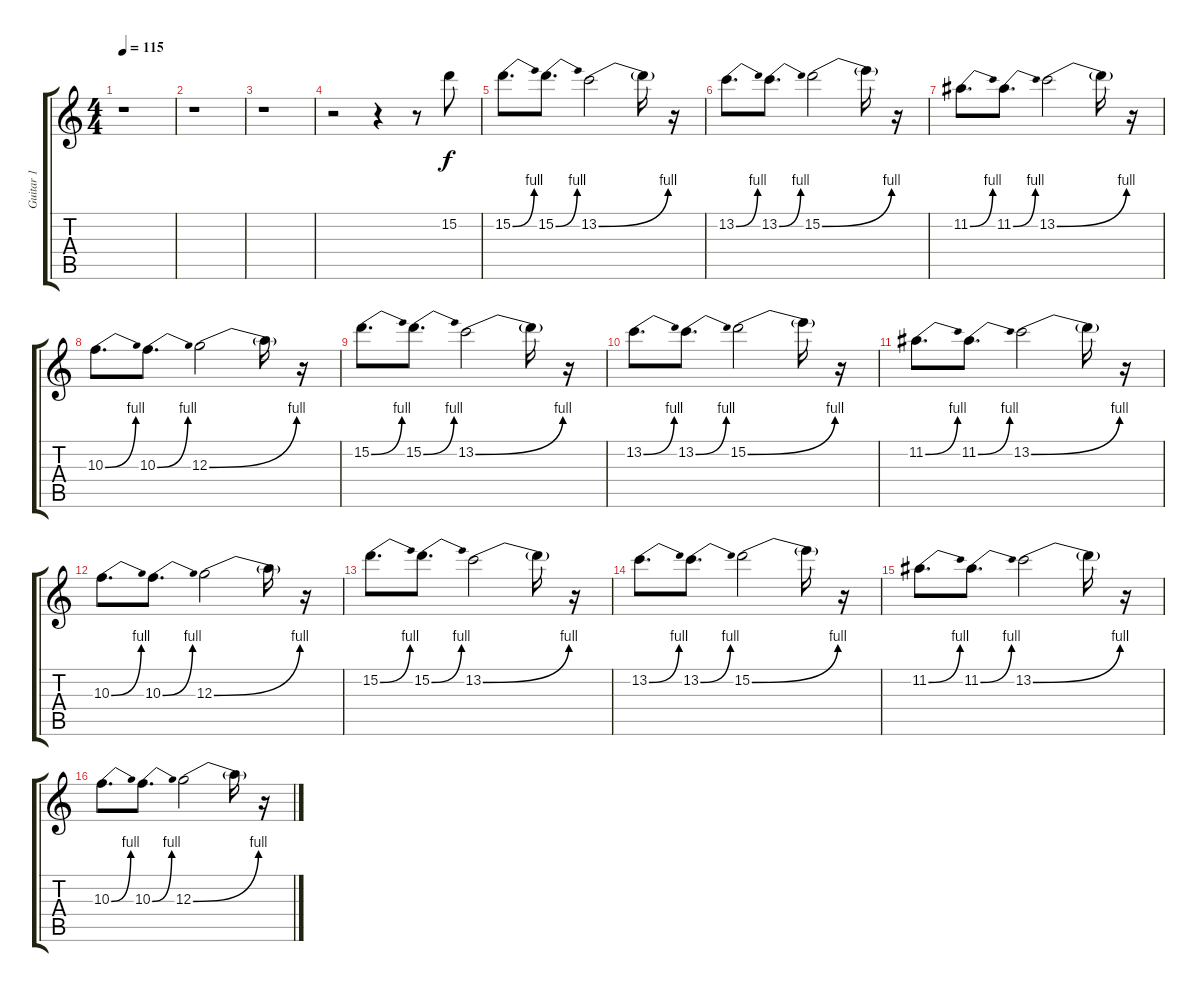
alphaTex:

\track ("Guitar 1" "Guitar 1") {instrument distortionguitar}
\staff {score tabs}
\tuning (E4 B3 G3 D3 A2 E2) {hide}
\ts (4 4)
\tempo 115
\clef g2
\ks c
r.1{dy f instrument distortionguitar} |
r.1 |
r.1 |
r.2 r.4 r.8 15.2.8 |
15.2{be (bend 0 0 60 4)}.8{d} 15.2{be (bend 0 0 60 4)}.8{d} 13.2{be (bend 0 0 60 4)}.2 13.2{t}.16 r.16 |
13.2{be (bend 0 0 60 4)}.8{d} 13.2{be (bend 0 0 60 4)}.8{d} 15.2{be (bend 0 0 60 4)}.2 15.2{t}.16 r.16 |
11.2{be (bend 0 0 60 4)}.8{d} 11.2{be (bend 0 0 60 4)}.8{d} 13.2{be (bend 0 0 60 4)}.2 13.2{t}.16 r.16 |
10.3{be (bend 0 0 60 4)}.8{d} 10.3{be (bend 0 0 60 4)}.8{d} 12.3{be (bend 0 0 60 4)}.2 12.3{t}.16 r.16 |
15.2{be (bend 0 0 60 4)}.8{d} 15.2{be (bend 0 0 60 4)}.8{d} 13.2{be (bend 0 0 60 4)}.2 13.2{t}.16 r.16 |
13.2{be (bend 0 0 60 4)}.8{d} 13.2{be (bend 0 0 60 4)}.8{d} 15.2{be (bend 0 0 60 4)}.2 15.2{t}.16 r.16 |
11.2{be (bend 0 0 60 4)}.8{d} 11.2{be (bend 0 0 60 4)}.8{d} 13.2{be (bend 0 0 60 4)}.2 13.2{t}.16 r.16 |
10.3{be (bend 0 0 60 4)}.8{d} 10.3{be (bend 0 0 60 4)}.8{d} 12.3{be (bend 0 0 60 4)}.2 12.3{t}.16 r.16 |
15.2{be (bend 0 0 60 4)}.8{d} 15.2{be (bend 0 0 60 4)}.8{d} 13.2{be (bend 0 0 60 4)}.2 13.2{t}.16 r.16 |
13.2{be (bend 0 0 60 4)}.8{d} 13.2{be (bend 0 0 60 4)}.8{d} 15.2{be (bend 0 0 60 4)}.2 15.2{t}.16 r.16 |
11.2{be (bend 0 0 60 4)}.8{d} 11.2{be (bend 0 0 60 4)}.8{d} 13.2{be (bend 0 0 60 4)}.2 13.2{t}.16 r.16 |
10.3{be (bend 0 0 60 4)}.8{d} 10.3{be (bend 0 0 60 4)}.8{d} 12.3{be (bend 0 0 60 4)}.2 12.3{t}.16 r.16
